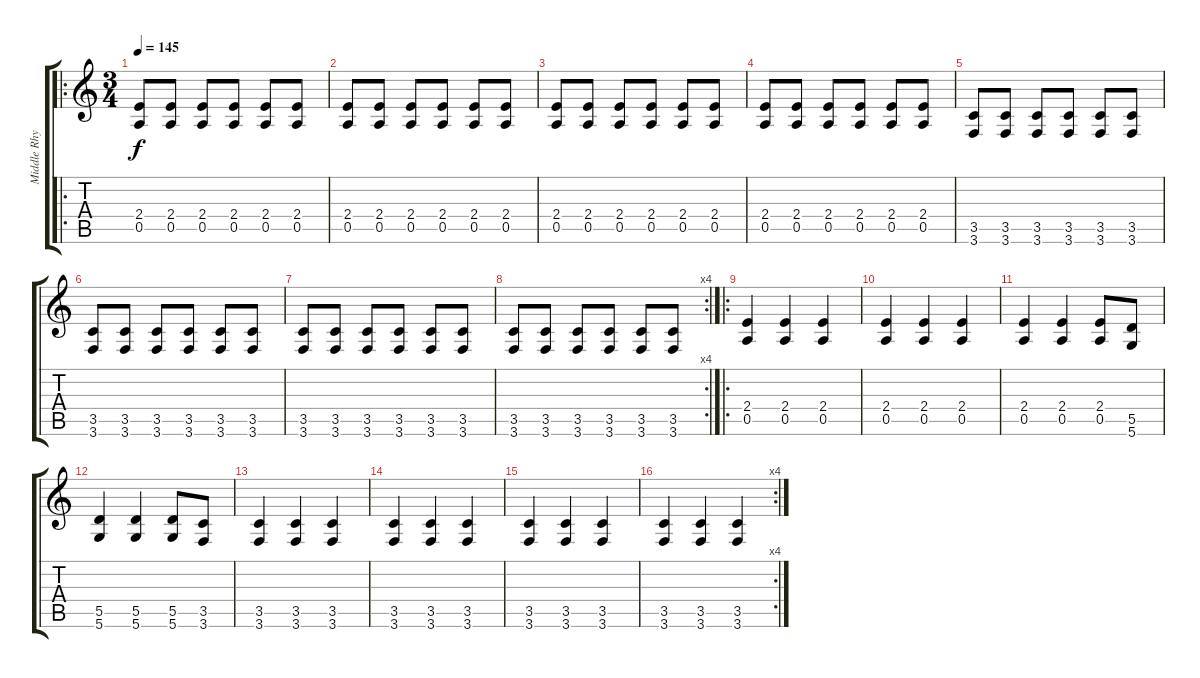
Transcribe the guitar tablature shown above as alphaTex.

\track ("Middle Rhythm" "Middle Rhy") {instrument distortionguitar}
\staff {score tabs}
\tuning (E4 B3 G3 D3 A2 D2) {hide}
\ro
\ts (3 4)
\tempo 145
\clef g2
\ks c
(2.4 0.5).8{dy f} (2.4 0.5).8 (2.4 0.5).8 (2.4 0.5).8 (2.4 0.5).8 (2.4 0.5).8 |
(2.4 0.5).8 (2.4 0.5).8 (2.4 0.5).8 (2.4 0.5).8 (2.4 0.5).8 (2.4 0.5).8 |
(2.4 0.5).8 (2.4 0.5).8 (2.4 0.5).8 (2.4 0.5).8 (2.4 0.5).8 (2.4 0.5).8 |
(2.4 0.5).8 (2.4 0.5).8 (2.4 0.5).8 (2.4 0.5).8 (2.4 0.5).8 (2.4 0.5).8 |
(3.5 3.6).8 (3.5 3.6).8 (3.5 3.6).8 (3.5 3.6).8 (3.5 3.6).8 (3.5 3.6).8 |
(3.5 3.6).8 (3.5 3.6).8 (3.5 3.6).8 (3.5 3.6).8 (3.5 3.6).8 (3.5 3.6).8 |
(3.5 3.6).8 (3.5 3.6).8 (3.5 3.6).8 (3.5 3.6).8 (3.5 3.6).8 (3.5 3.6).8 |
\rc 4
(3.5 3.6).8 (3.5 3.6).8 (3.5 3.6).8 (3.5 3.6).8 (3.5 3.6).8 (3.5 3.6).8 |
\ro
(2.4 0.5).4 (2.4 0.5).4 (2.4 0.5).4 |
(2.4 0.5).4 (2.4 0.5).4 (2.4 0.5).4 |
(2.4 0.5).4 (2.4 0.5).4 (2.4 0.5).8 (5.5 5.6).8 |
(5.5 5.6).4 (5.5 5.6).4 (5.5 5.6).8 (3.5 3.6).8 |
(3.5 3.6).4 (3.5 3.6).4 (3.5 3.6).4 |
(3.5 3.6).4 (3.5 3.6).4 (3.5 3.6).4 |
(3.5 3.6).4 (3.5 3.6).4 (3.5 3.6).4 |
\rc 4
(3.5 3.6).4 (3.5 3.6).4 (3.5 3.6).4
